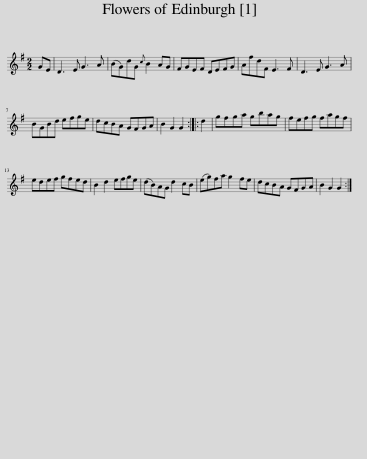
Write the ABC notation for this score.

X:1
L:1/8
M:2/2
I:linebreak $
K:G
V:1 treble
V:1
 GE | D3 E G3 A | (BG)dG{c} B2 AG | FGEF DEFG | AfdF E3 F | %5
 D3 E G3 A |$ BGBd efge | dcBA GFGA | B2 G2 G2 :: d2 | %10
 gfga gbag | fefg fagf |$ edef gfed | B2 d2 efge | (dB)AG d2 cB | %15
 (eg)fa g2 fe | dcBA GFGA | B2 G2 G2 :| %18
